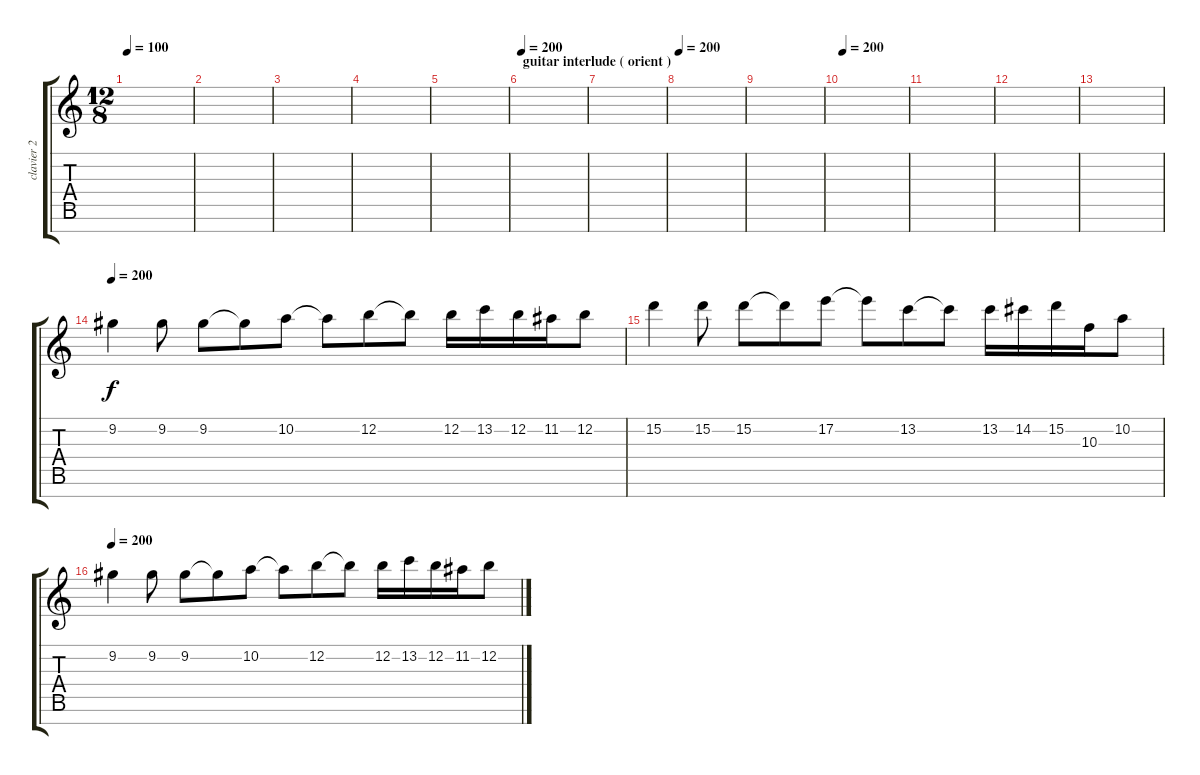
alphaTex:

\track ("clavier 2" "clavier 2") {instrument distortionguitar}
\staff {score tabs}
\tuning (E4 B3 G3 D3 A2 E2 B1) {hide}
\ts (12 8)
\tempo 100
\clef g2
\ks c
|
|
|
|
|
\section ("" "guitar interlude ( orient )")
\tempo 200
|
|
\tempo 200
|
|
\tempo 200
|
|
|
|
\tempo 200
9.2.4{volume 16 balance 8 instrument distortionguitar} 9.2.8 9.2.8 9.2{t}.8 10.2.8 10.2{t}.8 12.2.8 12.2{t}.8 12.2.16 13.2.16 12.2.16 11.2.16 12.2.8 |
15.2.4 15.2.8 15.2.8 15.2{t}.8 17.2.8 17.2{t}.8 13.2.8 13.2{t}.8 13.2.16 14.2.16 15.2.16 10.3.16 10.2.8 |
\tempo 200
9.2.4{volume 16} 9.2.8 9.2.8 9.2{t}.8 10.2.8 10.2{t}.8 12.2.8 12.2{t}.8 12.2.16 13.2.16 12.2.16 11.2.16 12.2.8
